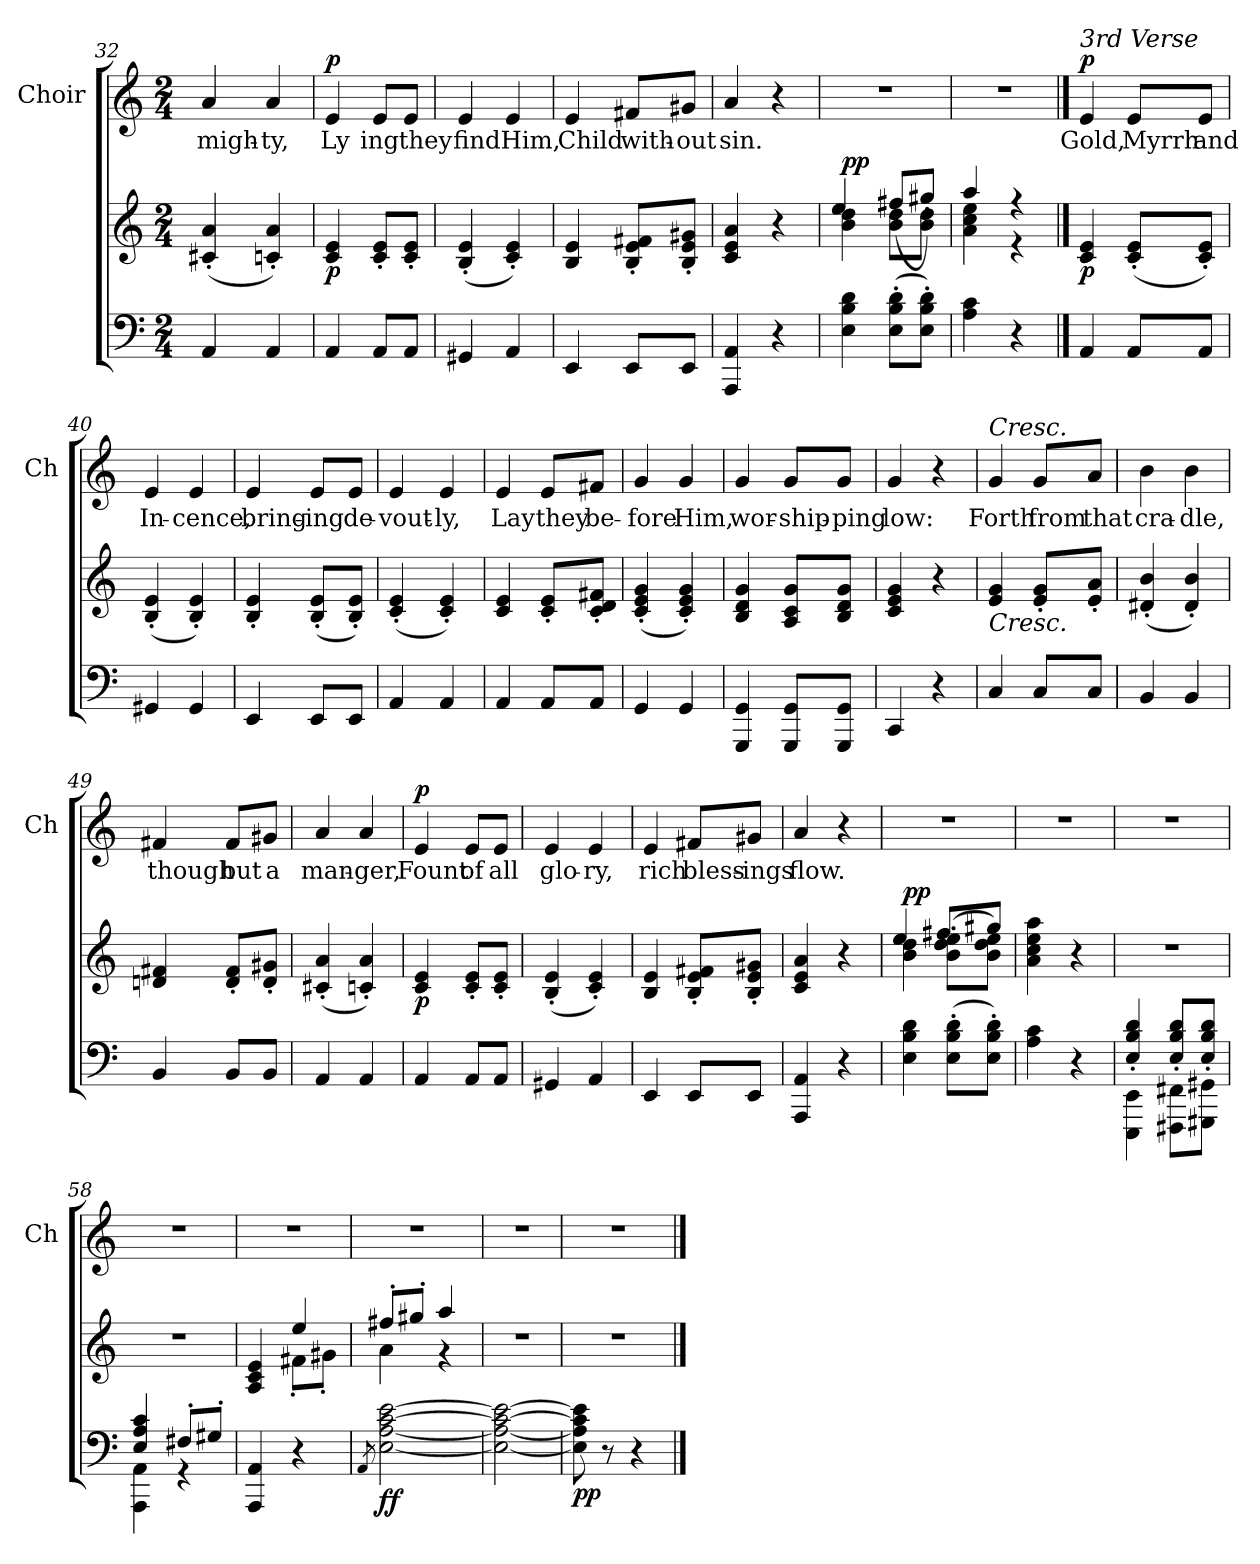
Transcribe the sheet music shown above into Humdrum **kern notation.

**kern	**kern	**dynam	**kern	**text	**dynam
*part2	*part2	*part2	*part1	*part1	*part1
*staff3	*staff2	*staff2/3	*staff1	*staff1	*staff1
*	*	*	*I"Choir	*	*
*	*	*	*I'Ch	*	*
*clefF4	*clefG2	*	*clefG2	*	*
*k[]	*k[]	*	*k[]	*	*
*M2/4	*M2/4	*	*M2/4	*	*
=32	=32	=32	=32	=32	=32
4AA/	(<4c#X'/ 4a'/	.	4a/	migh-	.
4AA/	4cn'/ 4a'/)	.	4a/	-ty,	.
=33	=33	=33	=33	=33	=33
!	!	!LO:DY:b	!	!	!LO:DY:a
4AA/	4c/ 4e/	p	4e/	Ly	p
8AA/L	8c'/ 8e'/L	.	8e/L	ing	.
8AA/J	8c'/ 8e'/J	.	8e/J	they	.
=34	=34	=34	=34	=34	=34
4GG#X/	(<4B'/ 4e'/	.	4e/	find	.
4AA/	4c'/ 4e'/)	.	4e/	Him,	.
=35	=35	=35	=35	=35	=35
4EE/	4B/ 4e/	.	4e/	Child	.
8EE/L	8B'/ 8e'/ 8f#X'/L	.	8f#X/L	with-	.
8EE/J	8B'/ 8e'/ 8g#X'/J	.	8g#X/J	-out	.
=36	=36	=36	=36	=36	=36
4AAA/ 4AA/	4c/ 4e/ 4a/	.	4a/	sin.	.
4r	4r	.	4r	.	.
!!LO:LB:g=z
=37	=37	=37	=37	=37	=37
*	*^	*	*	*	*
!	!	!	!LO:DY:a	!	!	!
4E\ 4B\ 4d\	4b\ 4dd\	4ee/	pp	2r	.	.
(>8E'\ 8B'\ 8d'\L	8b\ 8dd\L	(>8ff#X'/L	.	.	.	.
8E'\ 8B'\ 8d'\J)	8b\ 8dd\J	8gg#X'/J)	.	.	.	.
=38	=38	=38	=38	=38	=38	=38
4A\ 4c\	4a\ 4cc\ 4ee\	4aa/	.	2r	.	.
4r	4r	4r	.	.	.	.
==39	==39	==39	==39	==39	==39	==39
!	!	!	!	!LO:TX:a:i:t=3rd Verse	!	!
!	!	!	!LO:DY:b	!	!	!LO:DY:a
*	*v	*v	*	*	*	*
4AA/	4c/ 4e/	p	4e/	Gold,	p
8AA/L	(<8c'/ 8e'/L	.	8e/L	Myrrh	.
8AA/J	8c'/ 8e'/J)	.	8e/J	and	.
=40	=40	=40	=40	=40	=40
4GG#X/	(<4B'/ 4e'/	.	4e/	In-	.
4GG#/	4B'/ 4e'/)	.	4e/	-cence,	.
=41	=41	=41	=41	=41	=41
4EE/	4B'/ 4e'/	.	4e/	bring-	.
8EE/L	(<8B'/ 8e'/L	.	8e/L	-ing	.
8EE/J	8B'/ 8e'/J)	.	8e/J	de-	.
=42	=42	=42	=42	=42	=42
4AA/	(<4c'/ 4e'/	.	4e/	-vout-	.
4AA/	4c'/ 4e'/)	.	4e/	-ly,	.
=43	=43	=43	=43	=43	=43
4AA/	4c/ 4e/	.	4e/	Lay	.
8AA/L	8c'/ 8e'/L	.	8e/L	they	.
8AA/J	8c'/ 8d'/ 8f#X'/J	.	8f#X/J	be-	.
!!LO:LB:g=z
=44	=44	=44	=44	=44	=44
4GG/	(<4c'/ 4e'/ 4g'/	.	4g/	-fore	.
4GG/	4c'/ 4e'/ 4g'/)	.	4g/	Him,	.
=45	=45	=45	=45	=45	=45
4GGG/ 4GG/	4B/ 4d/ 4g/	.	4g/	wor-	.
8GGG/ 8GG/L	8A/ 8c/ 8g/L	.	8g/L	-ship-	.
8GGG/ 8GG/J	8B/ 8d/ 8g/J	.	8g/J	-ping	.
=46	=46	=46	=46	=46	=46
4CC/	4c/ 4e/ 4g/	.	4g/	low:	.
4r	4r	.	4r	.	.
=47	=47	=47	=47	=47	=47
!	!	!	!LO:TX:a:i:t=Cresc.	!	!
!	!LO:TX:b:i:t=Cresc.	!	!	!	!
4C/	4e/ 4g/	.	4g/	Forth	.
8C/L	8e'/ 8g'/L	.	8g/L	from	.
8C/J	8e'/ 8a'/J	.	8a/J	that	.
=48	=48	=48	=48	=48	=48
4BB/	(<4d#X'/ 4b'/	.	4b\	cra-	.
4BB/	4d#'/ 4b'/)	.	4b\	-dle,	.
=49	=49	=49	=49	=49	=49
4BB/	4dn/ 4f#X/	.	4f#X/	though	.
8BB/L	8d'/ 8f#'/L	.	8f#/L	but	.
8BB/J	8d'/ 8g#X'/J	.	8g#X/J	a	.
=50	=50	=50	=50	=50	=50
4AA/	(<4c#X'/ 4a'/	.	4a/	man-	.
4AA/	4cn'/ 4a'/)	.	4a/	-ger,	.
!!LO:LB:g=z
=51	=51	=51	=51	=51	=51
!	!	!LO:DY:b	!	!	!LO:DY:a
4AA/	4c/ 4e/	p	4e/	Fount	p
8AA/L	8c'/ 8e'/L	.	8e/L	of	.
8AA/J	8c'/ 8e'/J	.	8e/J	all	.
=52	=52	=52	=52	=52	=52
4GG#X/	(<4B'/ 4e'/	.	4e/	glo-	.
4AA/	4c'/ 4e'/)	.	4e/	-ry,	.
=53	=53	=53	=53	=53	=53
4EE/	4B/ 4e/	.	4e/	rich	.
8EE/L	8B'/ 8e'/ 8f#X'/L	.	8f#X/L	bless-	.
8EE/J	8B'/ 8e'/ 8g#X'/J	.	8g#X/J	-ings	.
=54	=54	=54	=54	=54	=54
4AAA/ 4AA/	4c/ 4e/ 4a/	.	4a/	flow.	.
4r	4r	.	4r	.	.
=55	=55	=55	=55	=55	=55
*	*^	*	*	*	*
!	!	!	!LO:DY:a	!	!	!
4E\ 4B\ 4d\	4b\ 4dd\	4ee/	pp	2r	.	.
(>8E'\ 8B'\ 8d'\L	(>8b'\ 8dd'\ 8ee'\L	8ff#X/L	.	.	.	.
8E'\ 8B'\ 8d'\J)	8b'\ 8dd'\ 8ee'\J)	8gg#X/J	.	.	.	.
*	*v	*v	*	*	*	*
=56	=56	=56	=56	=56	=56
4A\ 4c\	4a\ 4cc\ 4ee\ 4aa\	.	2r	.	.
4r	4r	.	.	.	.
=57	=57	=57	=57	=57	=57
*^	*	*	*	*	*
4EEE\ 4EE\	4E'/ 4B'/ 4d'/	2r	.	2r	.	.
8FFF#X\ 8FF#X\L	8E'/ 8B'/ 8d'/L	.	.	.	.	.
8GGG#X\ 8GG#X\J	8E'/ 8B'/ 8d'/J	.	.	.	.	.
=58	=58	=58	=58	=58	=58	=58
4AAA\ 4AA\	4E/ 4A/ 4c/	2r	.	2r	.	.
8F#X'/L	4r	.	.	.	.	.
8G#X'/J	.	.	.	.	.	.
*v	*v	*	*	*	*	*
!!LO:PB:g=z
=59	=59	=59	=59	=59	=59
*	*^	*	*	*	*
4AAA/ 4AA/	4A/ 4c/ 4e/	4ryy	.	2r	.	.
4r	4ee/	8f#X'\L	.	.	.	.
.	.	8g#X'\J	.	.	.	.
=60	=60	=60	=60	=60	=60	=60
8qAA/	.	.	.	.	.	.
!	!	!	!LO:DY:b=2	!	!	!
!	!	!	!LO:DY:n=1:b	!	!	!
[2E\ [2A\ [2c\ [2e\	8ff#X'/L	4a\	f f	2r	.	.
.	8gg#X'/J	.	.	.	.	.
.	4aa/	4r	.	.	.	.
*	*v	*v	*	*	*	*
=61	=61	=61	=61	=61	=61
2E_\ 2A_\ 2c_\ 2e_\	2r	.	2r	.	.
=62	=62	=62	=62	=62	=62
!	!	!LO:DY:b=2	!	!	!
8E]\ 8A]\ 8c]\ 8e]\	2r	pp	2r	.	.
8r	.	.	.	.	.
4r	.	.	.	.	.
==	==	==	==	==	==
*-	*-	*-	*-	*-	*-
